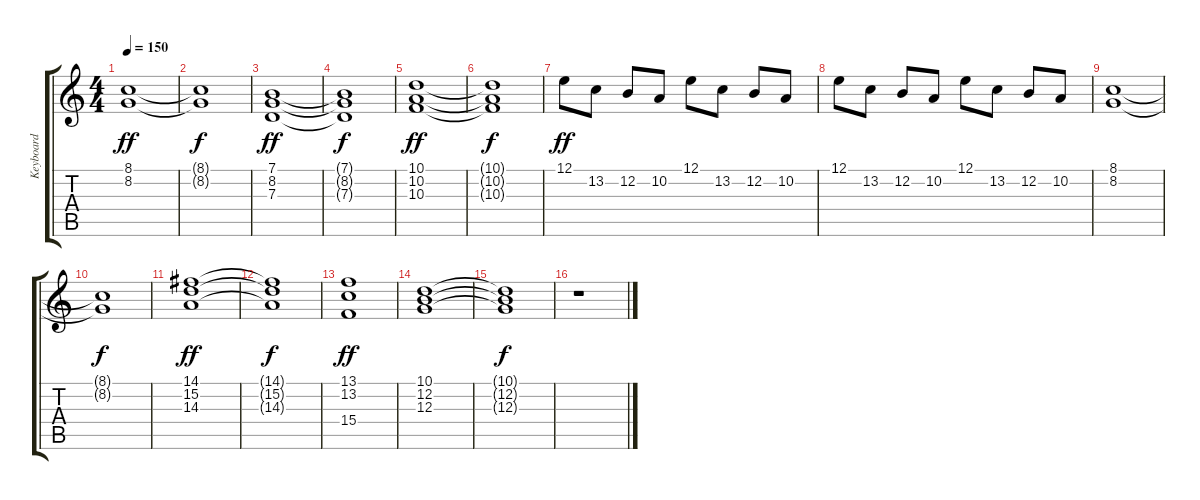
\track ("Keyboard" "Keyboard") {instrument pad2warm}
\staff {score tabs}
\tuning (E4 B3 G3 D3 A2 E2) {hide}
\ts (4 4)
\tempo 150
\clef g2
\ks c
(8.1 8.2).1{dy ff} |
(8.1{t} 8.2{t}).1{dy f} |
(7.1 8.2 7.3).1{dy ff} |
(7.1{t} 8.2{t} 7.3{t}).1{dy f} |
(10.1 10.2 10.3).1{dy ff} |
(10.1{t} 10.2{t} 10.3{t}).1{dy f} |
12.1.8{dy ff} 13.2.8 12.2.8 10.2.8 12.1.8 13.2.8 12.2.8 10.2.8 |
12.1.8 13.2.8 12.2.8 10.2.8 12.1.8 13.2.8 12.2.8 10.2.8 |
(8.1 8.2).1 |
(8.1{t} 8.2{t}).1{dy f} |
(14.1 15.2 14.3).1{dy ff} |
(14.1{t} 15.2{t} 14.3{t}).1{dy f} |
(13.1 13.2 15.4).1{dy ff} |
(10.1 12.2 12.3).1 |
(10.1{t} 12.2{t} 12.3{t}).1{dy f} |
r.1
